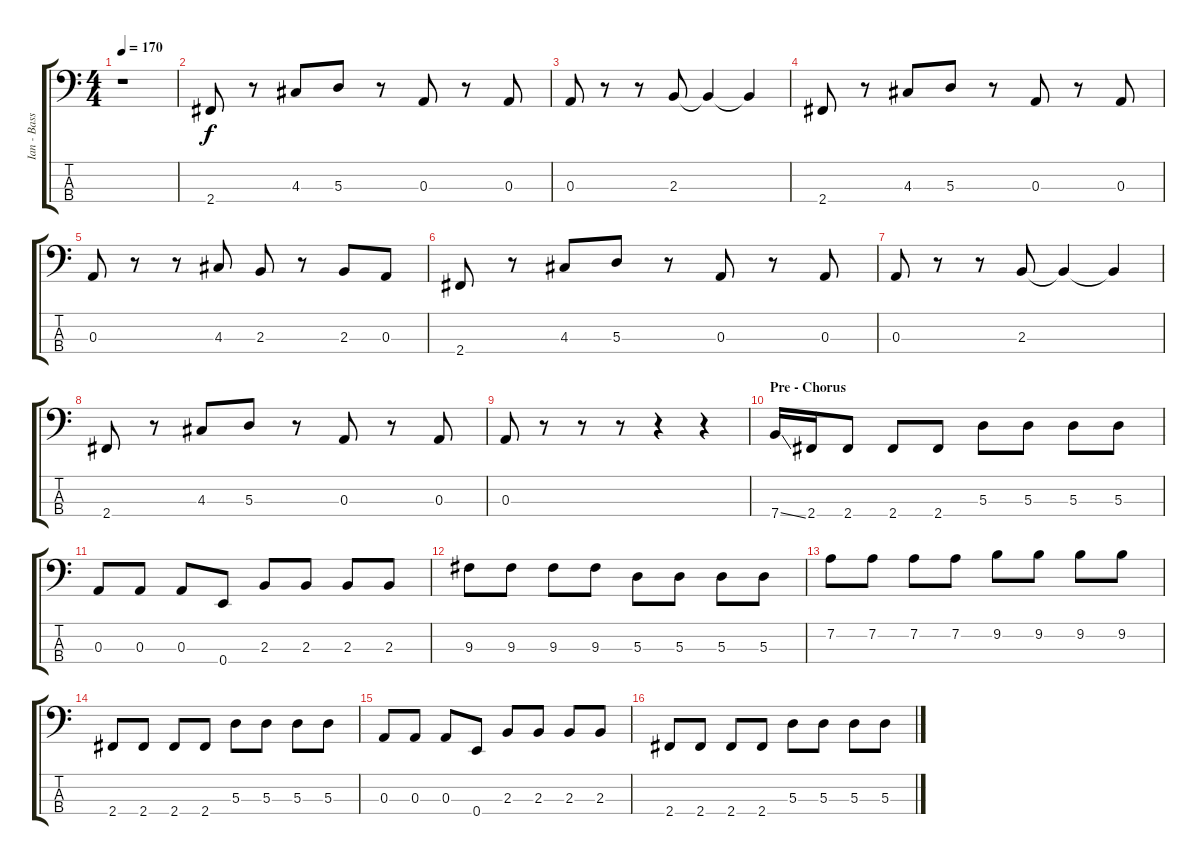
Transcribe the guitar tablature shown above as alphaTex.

\track ("Ian - Bass" "Ian - Bass") {instrument electricbasspick}
\staff {score tabs}
\tuning (G2 D2 A1 E1) {hide}
\ts (4 4)
\tempo 170
\clef f4
\ks c
r.1{dy f} |
2.4.8 r.8 4.3.8 5.3.8 r.8 0.3.8 r.8 0.3.8 |
0.3.8 r.8 r.8 2.3.8 2.3{t}.4 2.3{t}.4 |
2.4.8 r.8 4.3.8 5.3.8 r.8 0.3.8 r.8 0.3.8 |
0.3.8 r.8 r.8 4.3.8 2.3.8 r.8 2.3.8 0.3.8 |
2.4.8 r.8 4.3.8 5.3.8 r.8 0.3.8 r.8 0.3.8 |
0.3.8 r.8 r.8 2.3.8 2.3{t}.4 2.3{t}.4 |
2.4.8 r.8 4.3.8 5.3.8 r.8 0.3.8 r.8 0.3.8 |
0.3.8 r.8 r.8 r.8 r.4 r.4 |
\section ("" "Pre - Chorus")
7.4{ss}.16 2.4.16 2.4.8 2.4.8 2.4.8 5.3.8 5.3.8 5.3.8 5.3.8 |
0.3.8 0.3.8 0.3.8 0.4.8 2.3.8 2.3.8 2.3.8 2.3.8 |
9.3.8 9.3.8 9.3.8 9.3.8 5.3.8 5.3.8 5.3.8 5.3.8 |
7.2.8 7.2.8 7.2.8 7.2.8 9.2.8 9.2.8 9.2.8 9.2.8 |
2.4.8 2.4.8 2.4.8 2.4.8 5.3.8 5.3.8 5.3.8 5.3.8 |
0.3.8 0.3.8 0.3.8 0.4.8 2.3.8 2.3.8 2.3.8 2.3.8 |
2.4.8 2.4.8 2.4.8 2.4.8 5.3.8 5.3.8 5.3.8 5.3.8
